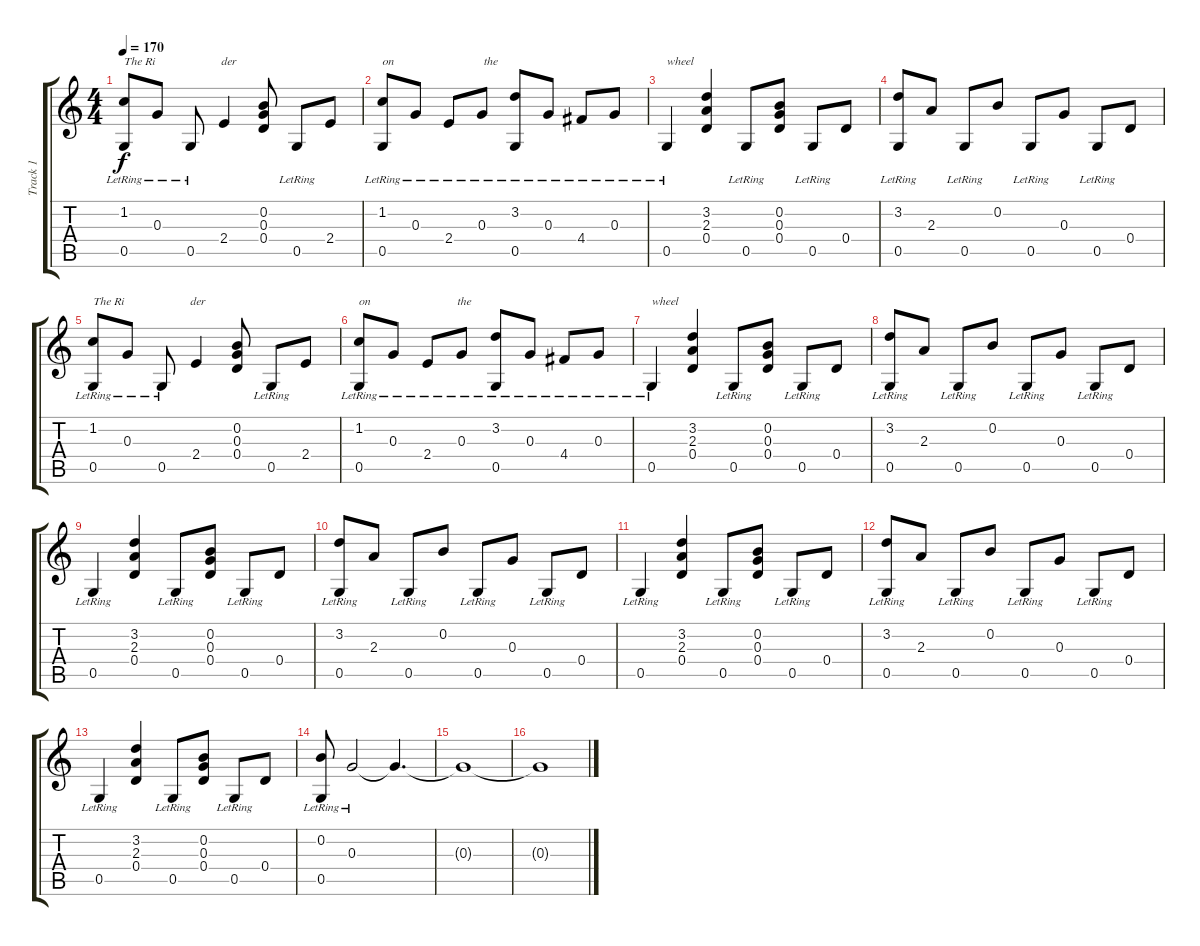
\track ("Track 1" "Track 1") {instrument acousticguitarsteel}
\staff {score tabs}
\tuning (D4 B3 G3 D3 G2 E2) {hide}
\ts (4 4)
\tempo 170
\clef g2
\ks c
(1.2{lr} 0.5{lr}).8{txt "The Ri                      der" dy f} 0.3{lr}.8 0.5{lr}.8 2.4.4 (0.2 0.3 0.4).8 0.5{lr}.8 2.4.8 |
(1.2 0.5{lr}).8{txt "on                              the       "} 0.3{lr}.8 2.4{lr}.8 0.3{lr}.8 (3.2 0.5{lr}).8 0.3{lr}.8 4.4{lr}.8 0.3{lr}.8 |
0.5{lr}.4{txt "wheel"} (3.2 2.3 0.4).4 0.5{lr}.8 (0.2 0.3 0.4).8 0.5{lr}.8 0.4.8 |
(3.2 0.5{lr}).8 2.3.8 0.5{lr}.8 0.2.8 0.5{lr}.8 0.3.8 0.5{lr}.8 0.4.8 |
(1.2{lr} 0.5{lr}).8{txt "The Ri                      der"} 0.3{lr}.8 0.5{lr}.8 2.4.4 (0.2 0.3 0.4).8 0.5{lr}.8 2.4.8 |
(1.2 0.5{lr}).8{txt "on                             the       "} 0.3{lr}.8 2.4{lr}.8 0.3{lr}.8 (3.2 0.5{lr}).8 0.3{lr}.8 4.4{lr}.8 0.3{lr}.8 |
0.5{lr}.4{txt "wheel"} (3.2 2.3 0.4).4 0.5{lr}.8 (0.2 0.3 0.4).8 0.5{lr}.8 0.4.8 |
(3.2 0.5{lr}).8 2.3.8 0.5{lr}.8 0.2.8 0.5{lr}.8 0.3.8 0.5{lr}.8 0.4.8 |
0.5{lr}.4 (3.2 2.3 0.4).4 0.5{lr}.8 (0.2 0.3 0.4).8 0.5{lr}.8 0.4.8 |
(3.2 0.5{lr}).8 2.3.8 0.5{lr}.8 0.2.8 0.5{lr}.8 0.3.8 0.5{lr}.8 0.4.8 |
0.5{lr}.4 (3.2 2.3 0.4).4 0.5{lr}.8 (0.2 0.3 0.4).8 0.5{lr}.8 0.4.8 |
(3.2 0.5{lr}).8 2.3.8 0.5{lr}.8 0.2.8 0.5{lr}.8 0.3.8 0.5{lr}.8 0.4.8 |
0.5{lr}.4 (3.2 2.3 0.4).4 0.5{lr}.8 (0.2 0.3 0.4).8 0.5{lr}.8 0.4.8 |
(0.2 0.5{lr}).8 0.3{lr}.2 0.3{t}.4{d} |
0.3{t}.1 |
0.3{t}.1
